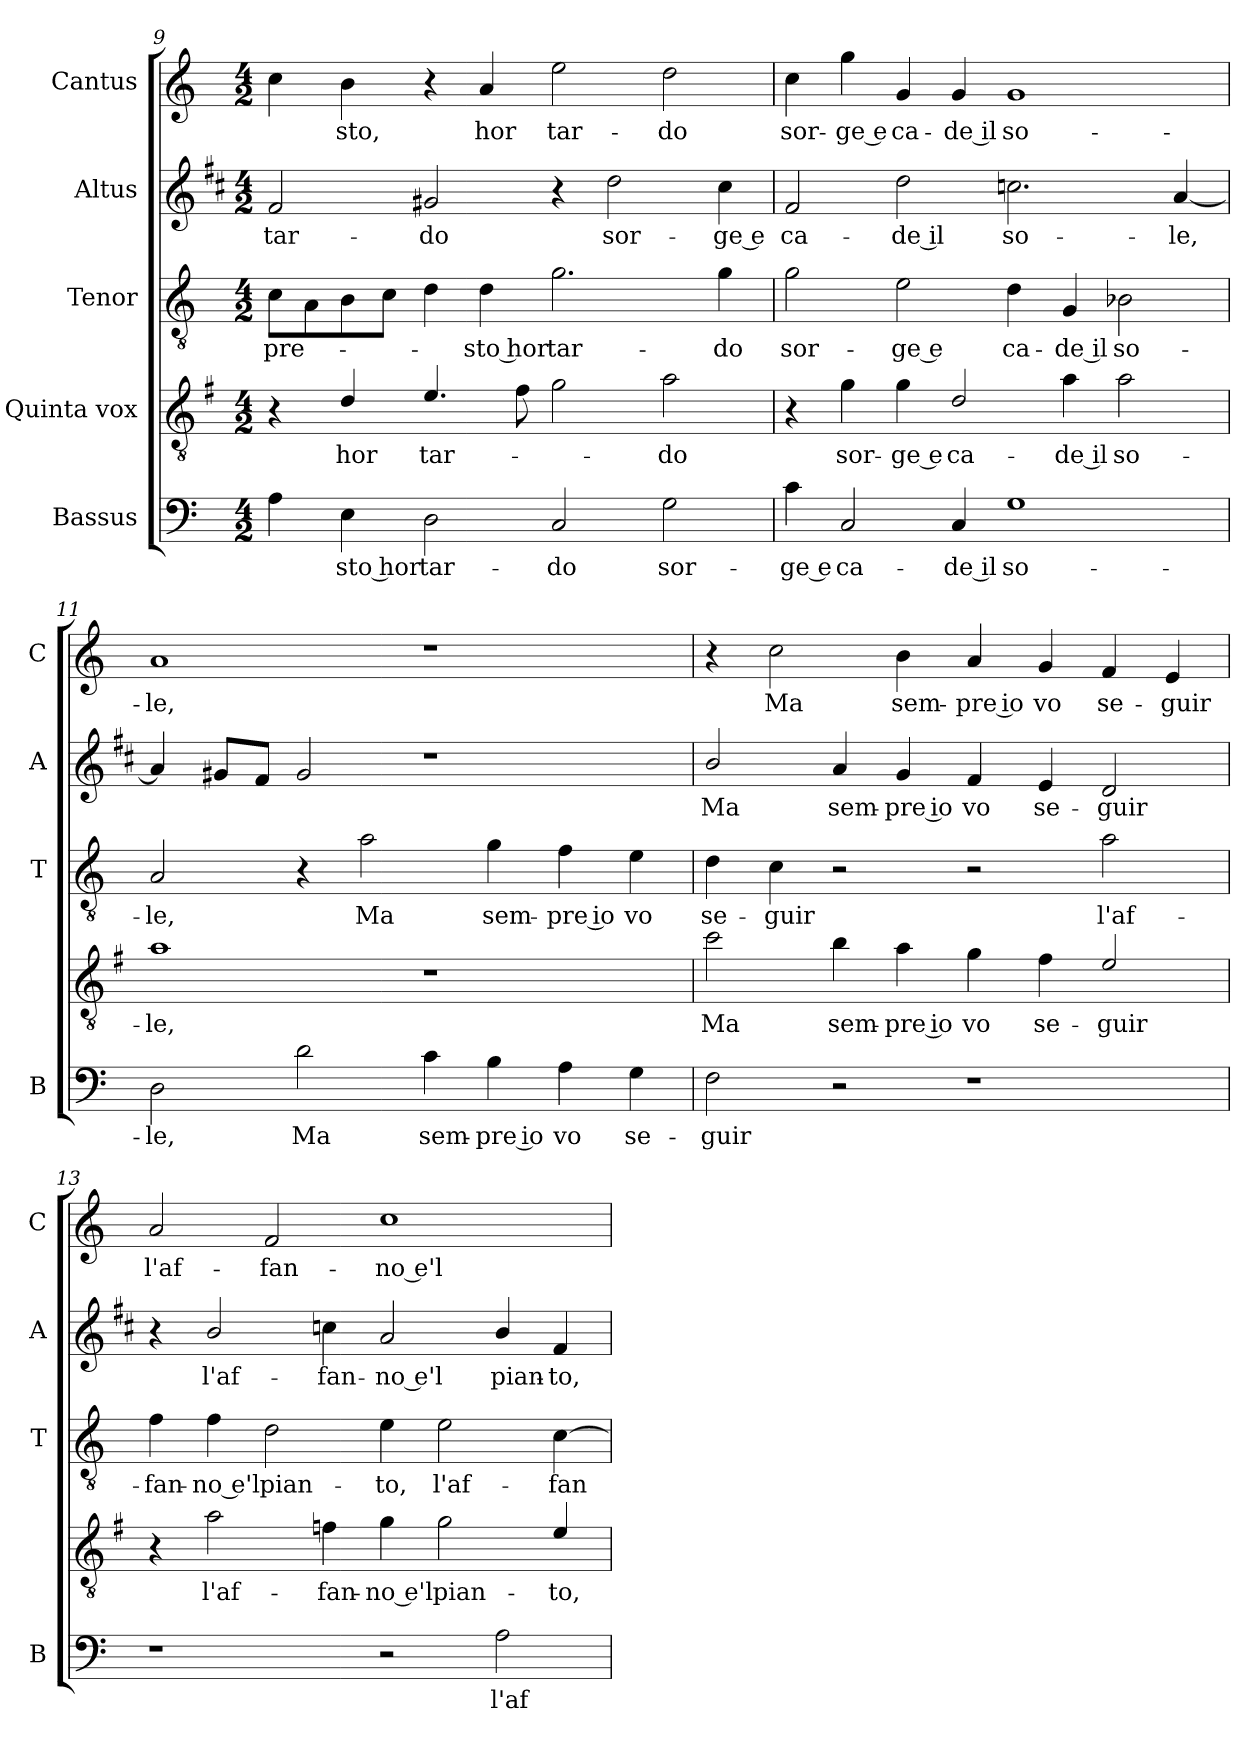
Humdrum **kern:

**kern	**text	**kern	**text	**kern	**text	**kern	**text	**kern	**text
*part5	*part5	*part4	*part4	*part3	*part3	*part2	*part2	*part1	*part1
*staff5	*staff5	*staff4	*staff4	*staff3	*staff3	*staff2	*staff2	*staff1	*staff1
*I"Bassus	*	*I"Quinta vox	*	*I"Tenor	*	*I"Altus	*	*I"Cantus	*
*I'B	*	*	*	*I'T	*	*I'A	*	*I'C	*
*clefF4	*	*clefGv2	*	*clefGv2	*	*clefG2	*	*clefG2	*
*	*	*ITrd4c7	*	*	*	*ITrd1c2	*	*	*
*k[]	*	*k[]	*	*k[]	*	*k[]	*	*k[]	*
*C:	*	*C:	*	*C:	*	*C:	*	*C:	*
*M4/2	*	*M4/2	*	*M4/2	*	*M4/2	*	*M4/2	*
=9	=9	=9	=9	=9	=9	=9	=9	=9	=9
!	!	!	!	!	!LO:LY:b	!	!LO:LY:b	!	!
4A\	.	4r	.	8c\L	pre-	2e/	tar-	4cc\	.
.	.	.	.	8A\	.	.	.	.	.
!	!LO:LY:b	!	!LO:LY:b	!	!	!	!	!	!LO:LY:b
4E\	-sto hor	4G/	hor	8B\	.	.	.	4b\	-sto,
.	.	.	.	8c\J	.	.	.	.	.
!	!LO:LY:b	!	!LO:LY:b	!	!	!	!LO:LY:b	!	!
2D\	tar-	4.A/	tar-	4d\	.	2f#X/	-do	4r	.
!	!	!	!	!	!LO:LY:b	!	!	!	!LO:LY:b
.	.	.	.	4d\	-sto hor	.	.	4a/	hor
.	.	8B\	.	.	.	.	.	.	.
!	!LO:LY:b	!	!	!	!LO:LY:b	!	!	!	!LO:LY:b
2C/	-do	2c\	.	2.g\	tar-	4r	.	2ee\	tar-
!	!	!	!	!	!	!	!LO:LY:b	!	!
.	.	.	.	.	.	2cc\	sor-	.	.
!	!LO:LY:b	!	!LO:LY:b	!	!	!	!	!	!LO:LY:b
2G\	sor-	2d\	-do	.	.	.	.	2dd\	-do
!	!	!	!	!	!LO:LY:b	!	!LO:LY:b	!	!
.	.	.	.	4g\	-do	4b\	-ge e	.	.
=10	=10	=10	=10	=10	=10	=10	=10	=10	=10
!	!LO:LY:b	!	!	!	!LO:LY:b	!	!LO:LY:b	!	!LO:LY:b
4c\	-ge e	4r	.	2g\	sor-	2e/	ca-	4cc\	sor-
!	!LO:LY:b	!	!LO:LY:b	!	!	!	!	!	!LO:LY:b
2C/	ca-	4c\	sor-	.	.	.	.	4gg\	-ge e
!	!	!	!LO:LY:b	!	!LO:LY:b	!	!LO:LY:b	!	!LO:LY:b
.	.	4c\	-ge e	2e\	-ge e	2cc\	-de il	4g/	ca-
!	!LO:LY:b	!	!LO:LY:b	!	!	!	!	!	!LO:LY:b
4C/	-de il	2G/	ca-	.	.	.	.	4g/	-de il
!	!LO:LY:b	!	!	!	!LO:LY:b	!	!LO:LY:b	!	!LO:LY:b
1G	so-	.	.	4d\	ca-	2.b-X\	so-	1g	so-
!	!	!	!LO:LY:b	!	!LO:LY:b	!	!	!	!
.	.	4d\	-de il	4G/	-de il	.	.	.	.
!	!	!	!LO:LY:b	!	!LO:LY:b	!	!	!	!
.	.	2d\	so-	2B-X\	so-	.	.	.	.
!	!	!	!	!	!	!	!LO:LY:b	!	!
.	.	.	.	.	.	[4g/	-le,	.	.
=11	=11	=11	=11	=11	=11	=11	=11	=11	=11
!	!LO:LY:b	!	!LO:LY:b	!	!LO:LY:b	!	!	!	!LO:LY:b
2D\	-le,	1d	-le,	2A/	-le,	4g/]	.	1a	-le,
.	.	.	.	.	.	8f#X/L	.	.	.
.	.	.	.	.	.	8e/J	.	.	.
!	!LO:LY:b	!	!	!	!	!	!	!	!
2d\	Ma	.	.	4r	.	2f#/	.	.	.
!	!	!	!	!	!LO:LY:b	!	!	!	!
.	.	.	.	2a\	Ma	.	.	.	.
!	!LO:LY:b	!	!	!	!	!	!	!	!
4c\	sem-	1r	.	.	.	1r	.	1r	.
!	!LO:LY:b	!	!	!	!LO:LY:b	!	!	!	!
4B\	-pre io	.	.	4g\	sem-	.	.	.	.
!	!LO:LY:b	!	!	!	!LO:LY:b	!	!	!	!
4A\	vo	.	.	4f\	-pre io	.	.	.	.
!	!LO:LY:b	!	!	!	!LO:LY:b	!	!	!	!
4G\	se-	.	.	4e\	vo	.	.	.	.
!!LO:PB:g=z
=12	=12	=12	=12	=12	=12	=12	=12	=12	=12
!	!LO:LY:b	!	!LO:LY:b	!	!LO:LY:b	!	!LO:LY:b	!	!
2F\	-guir	2f\	Ma	4d\	se-	2a/	Ma	4r	.
!	!	!	!	!	!LO:LY:b	!	!	!	!LO:LY:b
.	.	.	.	4c\	-guir	.	.	2cc\	Ma
!	!	!	!LO:LY:b	!	!	!	!LO:LY:b	!	!
2r	.	4e\	sem-	2r	.	4g/	sem-	.	.
!	!	!	!LO:LY:b	!	!	!	!LO:LY:b	!	!LO:LY:b
.	.	4d\	-pre io	.	.	4f/	-pre io	4b\	sem-
!	!	!	!LO:LY:b	!	!	!	!LO:LY:b	!	!LO:LY:b
1r	.	4c\	vo	2r	.	4e/	vo	4a/	-pre io
!	!	!	!LO:LY:b	!	!	!	!LO:LY:b	!	!LO:LY:b
.	.	4B\	se-	.	.	4d/	se-	4g/	vo
!	!	!	!LO:LY:b	!	!LO:LY:b	!	!LO:LY:b	!	!LO:LY:b
.	.	2A/	-guir	2a\	l'af-	2c/	-guir	4f/	se-
!	!	!	!	!	!	!	!	!	!LO:LY:b
.	.	.	.	.	.	.	.	4e/	-guir
=13	=13	=13	=13	=13	=13	=13	=13	=13	=13
!	!	!	!	!	!LO:LY:b	!	!	!	!LO:LY:b
1r	.	4r	.	4f\	-fan-	4r	.	2a/	l'af-
!	!	!	!LO:LY:b	!	!LO:LY:b	!	!LO:LY:b	!	!
.	.	2d\	l'af-	4f\	-no e'l	2a/	l'af-	.	.
!	!	!	!	!	!LO:LY:b	!	!	!	!LO:LY:b
.	.	.	.	2d\	pian-	.	.	2f/	-fan-
!	!	!	!LO:LY:b	!	!	!	!LO:LY:b	!	!
.	.	4B-X\	-fan-	.	.	4b-X\	-fan-	.	.
!	!	!	!LO:LY:b	!	!LO:LY:b	!	!LO:LY:b	!	!LO:LY:b
2r	.	4c\	-no e'l	4e\	-to,	2g/	-no e'l	1cc	-no e'l
!	!	!	!LO:LY:b	!	!LO:LY:b	!	!	!	!
.	.	2c\	pian-	2e\	l'af-	.	.	.	.
!	!LO:LY:b	!	!	!	!	!	!LO:LY:b	!	!
2A\	l'af-	.	.	.	.	4a/	pian-	.	.
!	!	!	!LO:LY:b	!	!LO:LY:b	!	!LO:LY:b	!	!
.	.	4A/	-to,	[4c\	-fan-	4e/	-to,	.	.
=	=	=	=	=	=	=	=	=	=
*-	*-	*-	*-	*-	*-	*-	*-	*-	*-
